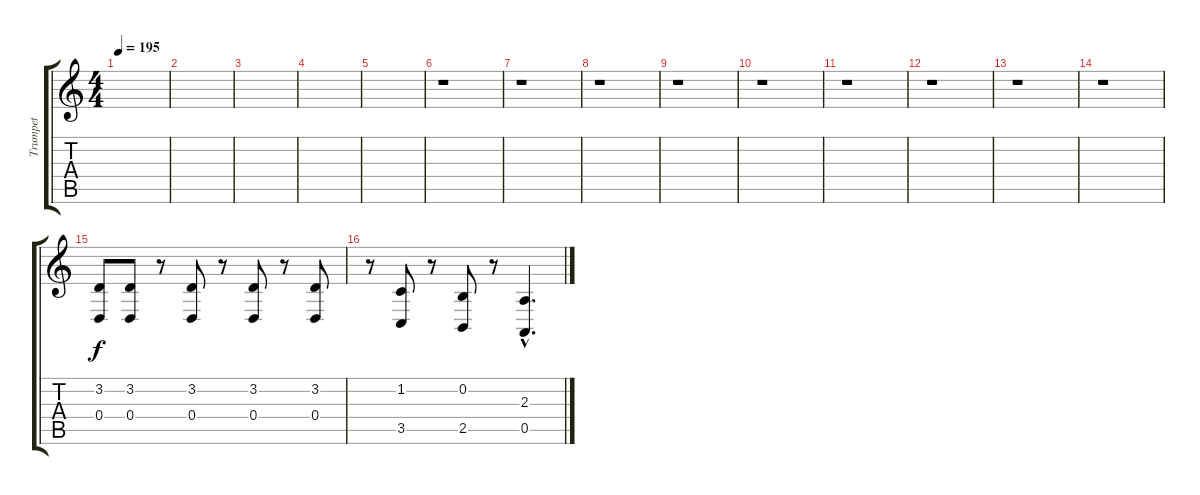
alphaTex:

\track ("Trumpet" "Trumpet") {instrument trumpet}
\staff {score tabs}
\tuning (E4 B3 G3 D3 A2 E2) {hide}
\ts (4 4)
\tempo 195
\clef g2
\ks c
|
|
|
|
|
r.1 |
r.1 |
r.1 |
r.1 |
r.1 |
r.1 |
r.1 |
r.1 |
r.1 |
(3.2 0.4).8 (3.2 0.4).8 r.8 (3.2 0.4).8 r.8 (3.2 0.4).8 r.8 (3.2 0.4).8 |
r.8 (1.2 3.5).8 r.8 (0.2 2.5).8 r.8 (2.3{hac} 0.5{hac}).4{d}
